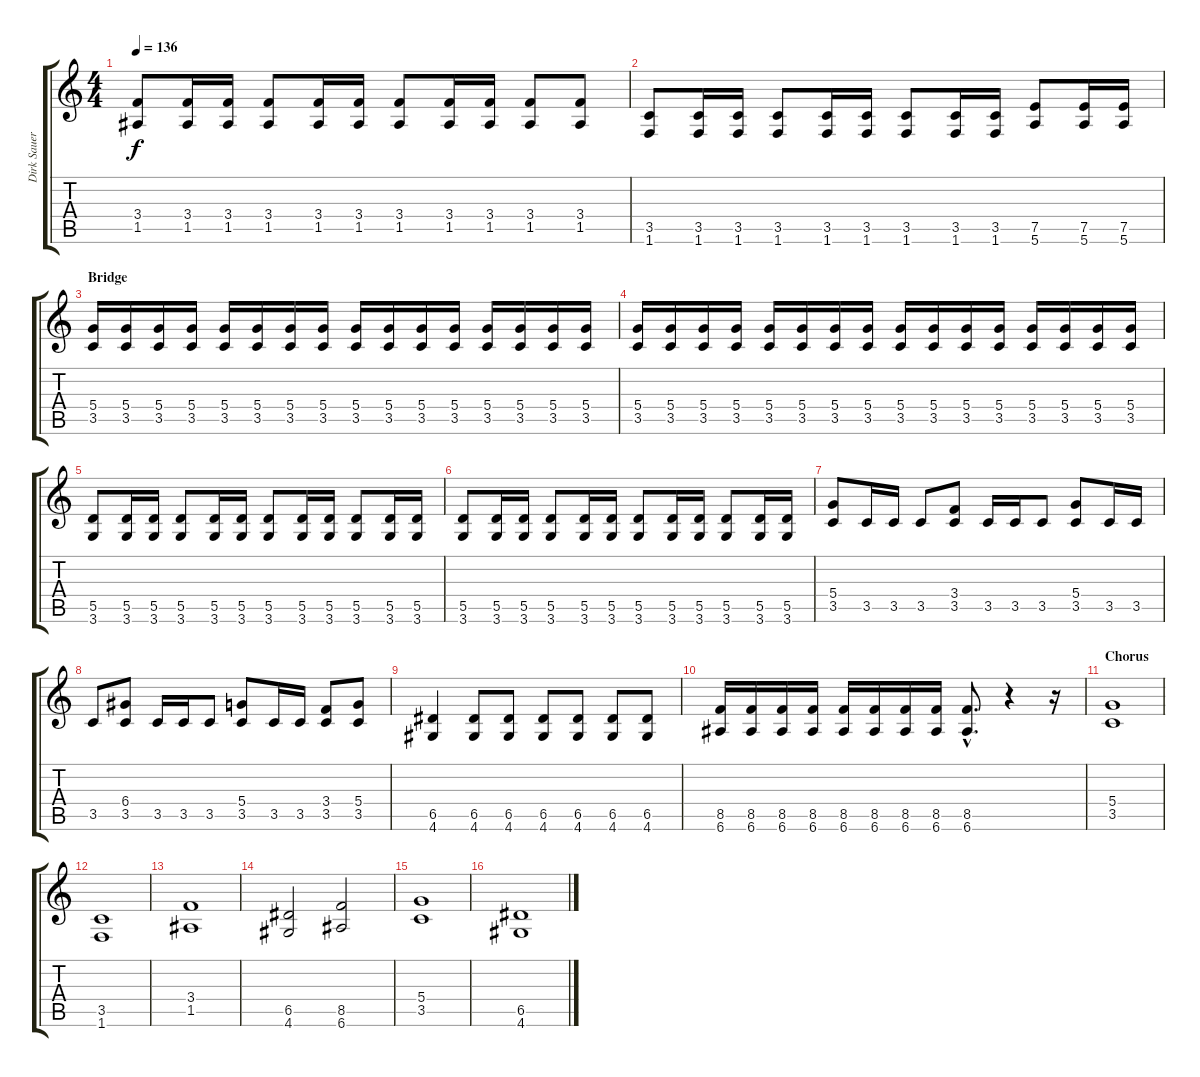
\track ("Dirk Sauer" "Dirk Sauer") {instrument distortionguitar}
\staff {score tabs}
\tuning (E4 B3 G3 D3 A2 E2) {hide}
\ts (4 4)
\tempo 136
\clef g2
\ks c
(3.4 1.5).8{dy f} (3.4 1.5).16 (3.4 1.5).16 (3.4 1.5).8 (3.4 1.5).16 (3.4 1.5).16 (3.4 1.5).8 (3.4 1.5).16 (3.4 1.5).16 (3.4 1.5).8 (3.4 1.5).8 |
(3.5 1.6).8 (3.5 1.6).16 (3.5 1.6).16 (3.5 1.6).8 (3.5 1.6).16 (3.5 1.6).16 (3.5 1.6).8 (3.5 1.6).16 (3.5 1.6).16 (7.5 5.6).8 (7.5 5.6).16 (7.5 5.6).16 |
\section ("" "Bridge")
(5.4 3.5).16 (5.4 3.5).16 (5.4 3.5).16 (5.4 3.5).16 (5.4 3.5).16 (5.4 3.5).16 (5.4 3.5).16 (5.4 3.5).16 (5.4 3.5).16 (5.4 3.5).16 (5.4 3.5).16 (5.4 3.5).16 (5.4 3.5).16 (5.4 3.5).16 (5.4 3.5).16 (5.4 3.5).16 |
(5.4 3.5).16 (5.4 3.5).16 (5.4 3.5).16 (5.4 3.5).16 (5.4 3.5).16 (5.4 3.5).16 (5.4 3.5).16 (5.4 3.5).16 (5.4 3.5).16 (5.4 3.5).16 (5.4 3.5).16 (5.4 3.5).16 (5.4 3.5).16 (5.4 3.5).16 (5.4 3.5).16 (5.4 3.5).16 |
(5.5 3.6).8 (5.5 3.6).16 (5.5 3.6).16 (5.5 3.6).8 (5.5 3.6).16 (5.5 3.6).16 (5.5 3.6).8 (5.5 3.6).16 (5.5 3.6).16 (5.5 3.6).8 (5.5 3.6).16 (5.5 3.6).16 |
(5.5 3.6).8 (5.5 3.6).16 (5.5 3.6).16 (5.5 3.6).8 (5.5 3.6).16 (5.5 3.6).16 (5.5 3.6).8 (5.5 3.6).16 (5.5 3.6).16 (5.5 3.6).8 (5.5 3.6).16 (5.5 3.6).16 |
(5.4 3.5).8 3.5.16 3.5.16 3.5.8 (3.4 3.5).8 3.5.16 3.5.16 3.5.8 (5.4 3.5).8 3.5.16 3.5.16 |
3.5.8 (6.4 3.5).8 3.5.16 3.5.16 3.5.8 (5.4 3.5).8 3.5.16 3.5.16 (3.4 3.5).8 (5.4 3.5).8 |
(6.5 4.6).4 (6.5 4.6).8 (6.5 4.6).8 (6.5 4.6).8 (6.5 4.6).8 (6.5 4.6).8 (6.5 4.6).8 |
(8.5 6.6).16 (8.5 6.6).16 (8.5 6.6).16 (8.5 6.6).16 (8.5 6.6).16 (8.5 6.6).16 (8.5 6.6).16 (8.5 6.6).16 (8.5{hac} 6.6{hac}).8{d} r.4 r.16 |
\section ("" "Chorus")
(5.4 3.5).1 |
(3.5 1.6).1 |
(3.4 1.5).1 |
(6.5 4.6).2 (8.5 6.6).2 |
(5.4 3.5).1 |
(6.5 4.6).1
